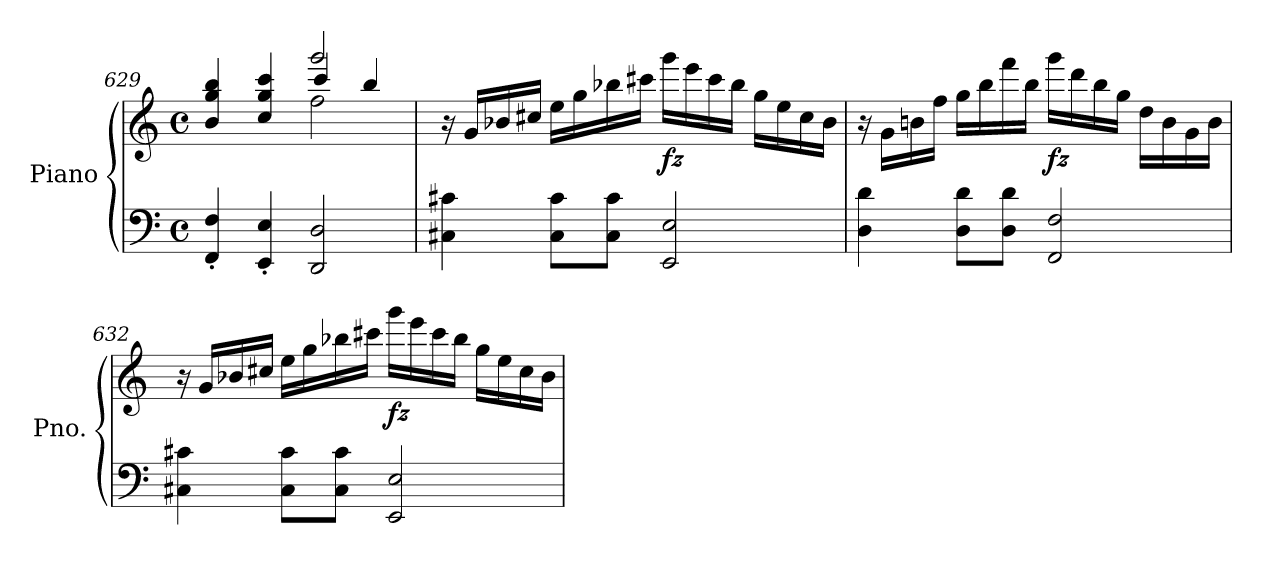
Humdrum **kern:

**kern	**kern	**dynam
*part1	*part1	*part1
*staff2	*staff1	*staff1/2
*I"Piano	*	*
*I'Pno.	*	*
*clefF4	*clefG2	*
*k[]	*k[]	*
*M4/4	*M4/4	*
*met(c)	*met(c)	*
=629	=629	=629
*	*^	*
*	*	*^	*
4FF/' 4F/'	4b/ 4gg/ 4bb/	2ryy	2ryy	.
4EE/' 4E/'	4cc/ 4gg/ 4ccc/	.	.	.
2DD/ 2D/	2ggg/	2ff\	4ccc/	.
.	.	.	4bb/	.
*	*v	*v	*v	*
=630	=630	=630
*	*MM150	*
4C#X\ 4c#X\	16r	.
.	16g/LL	.
.	16b-X/	.
.	16cc#X/JJ	.
8C#\ 8c#\L	16ee\LL	.
.	16gg\	.
8C#\ 8c#\J	16bb-X\	.
.	16ccc#X\JJ	.
!	!	!LO:DY:b
2EE/ 2E/	16ggg\LL	fz
.	16eee\	.
.	16ccc#\	.
.	16bb-\JJ	.
.	16gg\LL	.
.	16ee\	.
.	16cc#\	.
.	16b-\JJ	.
!!LO:LB:g=z
=631	=631	=631
4D\ 4d\	16r	.
.	16g\LL	.
.	16bn\	.
.	16ff\JJ	.
8D\ 8d\L	16gg\LL	.
.	16bb\	.
8D\ 8d\J	16fff\	.
.	16bb\JJ	.
!	!	!LO:DY:b
2FF/ 2F/	16ggg\LL	fz
.	16ddd\	.
.	16bb\	.
.	16gg\JJ	.
.	16dd\LL	.
.	16b\	.
.	16g\	.
.	16b\JJ	.
=632	=632	=632
4C#X\ 4c#X\	16r	.
.	16g/LL	.
.	16b-X/	.
.	16cc#X/JJ	.
8C#\ 8c#\L	16ee\LL	.
.	16gg\	.
8C#\ 8c#\J	16bb-X\	.
.	16ccc#X\JJ	.
!	!	!LO:DY:b
2EE/ 2E/	16ggg\LL	fz
.	16eee\	.
.	16ccc#\	.
.	16bb-\JJ	.
.	16gg\LL	.
.	16ee\	.
.	16cc#\	.
.	16b-\JJ	.
=	=	=
*-	*-	*-
